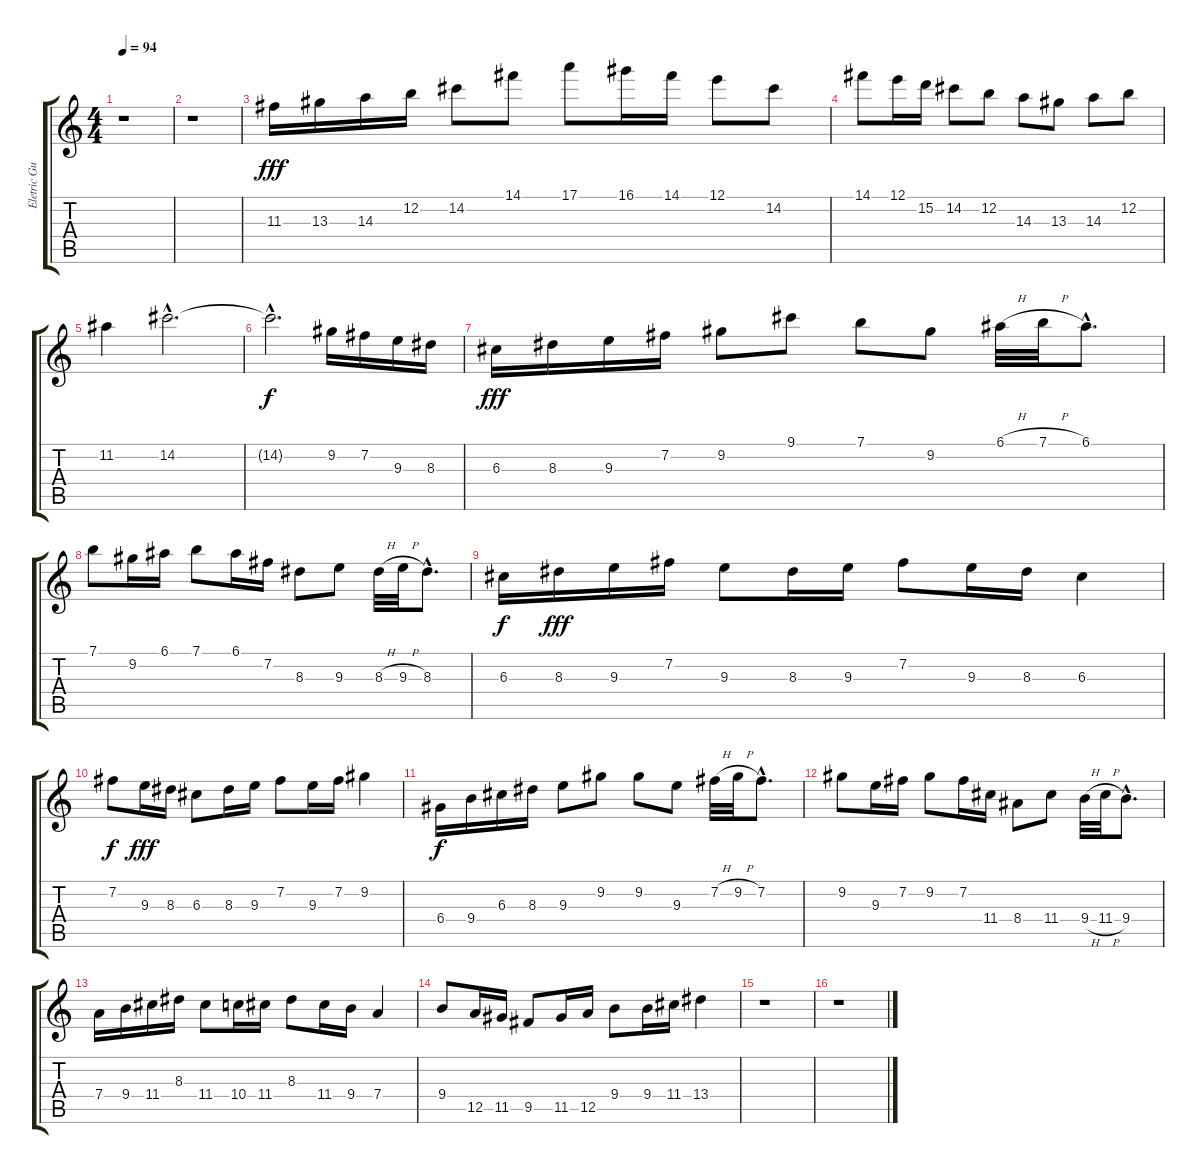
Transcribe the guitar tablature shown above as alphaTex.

\track ("Eletric Guitar" "Eletric Gu") {instrument electricguitarclean}
\staff {score tabs}
\tuning (E4 B3 G3 D3 A2 E2) {hide}
\ts (4 4)
\tempo 94
\clef g2
\ks c
r.1{dy fff} |
r.1 |
11.3.16 13.3.16 14.3.16 12.2.16 14.2.8 14.1.8 17.1.8 16.1.16 14.1.16 12.1.8 14.2.8 |
14.1.8 12.1.16 15.2.16 14.2.8 12.2.8 14.3.8 13.3.8 14.3.8 12.2.8 |
11.2.4 14.2{hac}.2{d} |
14.2{hac t}.2{d dy f} 9.2.16 7.2.16 9.3.16 8.3.16 |
6.3.16{dy fff} 8.3.16 9.3.16 7.2.16 9.2.8 9.1.8 7.1.8 9.2.8 6.1{h}.32 7.1{h}.32 6.1{hac}.8{d} |
7.1.8 9.2.16 6.1.16 7.1.8 6.1.16 7.2.16 8.3.8 9.3.8 8.3{h}.32 9.3{h}.32 8.3{hac}.8{d} |
6.3.16{dy f} 8.3.16{dy fff} 9.3.16 7.2.16 9.3.8 8.3.16 9.3.16 7.2.8 9.3.16 8.3.16 6.3.4 |
7.2.8{dy f} 9.3.16{dy fff} 8.3.16 6.3.8 8.3.16 9.3.16 7.2.8 9.3.16 7.2.16 9.2.4 |
6.4.16{dy f} 9.4.16 6.3.16 8.3.16 9.3.8 9.2.8 9.2.8 9.3.8 7.2{h}.32 9.2{h}.32 7.2{hac}.8{d} |
9.2.8 9.3.16 7.2.16 9.2.8 7.2.16 11.4.16 8.4.8 11.4.8 9.4{h}.32 11.4{h}.32 9.4{hac}.8{d} |
7.4.16 9.4.16 11.4.16 8.3.16 11.4.8 10.4.16 11.4.16 8.3.8 11.4.16 9.4.16 7.4.4 |
9.4.8 12.5.16 11.5.16 9.5.8 11.5.16 12.5.16 9.4.8 9.4.16 11.4.16 13.4.4 |
r.1 |
r.1
